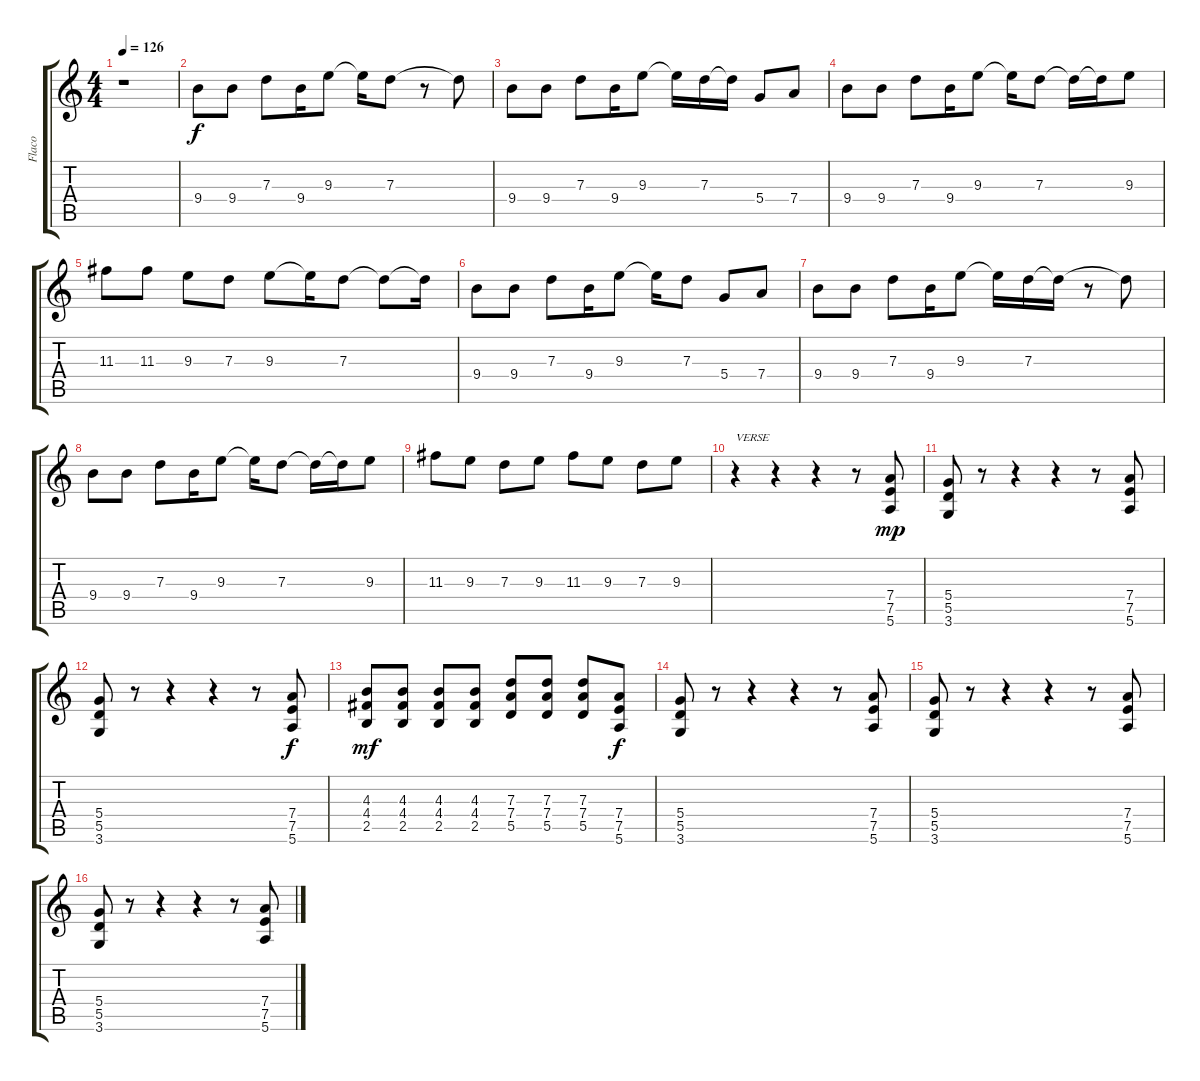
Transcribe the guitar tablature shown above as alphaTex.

\track ("Flaco" "Flaco") {instrument distortionguitar}
\staff {score tabs}
\tuning (E4 B3 G3 D3 A2 E2) {hide}
\ts (4 4)
\tempo 126
\clef g2
\ks c
r.1{dy f instrument distortionguitar} |
9.4.8 9.4.8 7.3.8 9.4.16 9.3.8 9.3{t}.16 7.3.8 r.8 7.3{t}.8 |
9.4.8 9.4.8 7.3.8 9.4.16 9.3.8 9.3{t}.16 7.3.16 7.3{t}.16 5.4.8 7.4.8 |
9.4.8 9.4.8 7.3.8 9.4.16 9.3.8 9.3{t}.16 7.3.8 7.3{t}.16 7.3{t}.16 9.3.8 |
11.3.8 11.3.8 9.3.8 7.3.8 9.3.8 9.3{t}.16 7.3.8 7.3{t}.8 7.3{t}.16 |
9.4.8 9.4.8 7.3.8 9.4.16 9.3.8 9.3{t}.16 7.3.8 5.4.8 7.4.8 |
9.4.8 9.4.8 7.3.8 9.4.16 9.3.8 9.3{t}.16 7.3.16 7.3{t}.16 r.8 7.3{t}.8 |
9.4.8 9.4.8 7.3.8 9.4.16 9.3.8 9.3{t}.16 7.3.8 7.3{t}.16 7.3{t}.16 9.3.8 |
11.3.8 9.3.8 7.3.8 9.3.8 11.3.8 9.3.8 7.3.8 9.3.8 |
r.4{txt "VERSE"} r.4 r.4 r.8 (7.4 7.5 5.6).8{dy mp} |
(5.4 5.5 3.6).8 r.8 r.4 r.4 r.8 (7.4 7.5 5.6).8 |
(5.4 5.5 3.6).8 r.8 r.4 r.4 r.8 (7.4 7.5 5.6).8{dy f} |
(4.3 4.4 2.5).8{dy mf} (4.3 4.4 2.5).8 (4.3 4.4 2.5).8 (4.3 4.4 2.5).8 (7.3 7.4 5.5).8 (7.3 7.4 5.5).8 (7.3 7.4 5.5).8 (7.4 7.5 5.6).8{dy f} |
(5.4 5.5 3.6).8 r.8 r.4 r.4 r.8 (7.4 7.5 5.6).8 |
(5.4 5.5 3.6).8 r.8 r.4 r.4 r.8 (7.4 7.5 5.6).8 |
(5.4 5.5 3.6).8 r.8 r.4 r.4 r.8 (7.4 7.5 5.6).8
